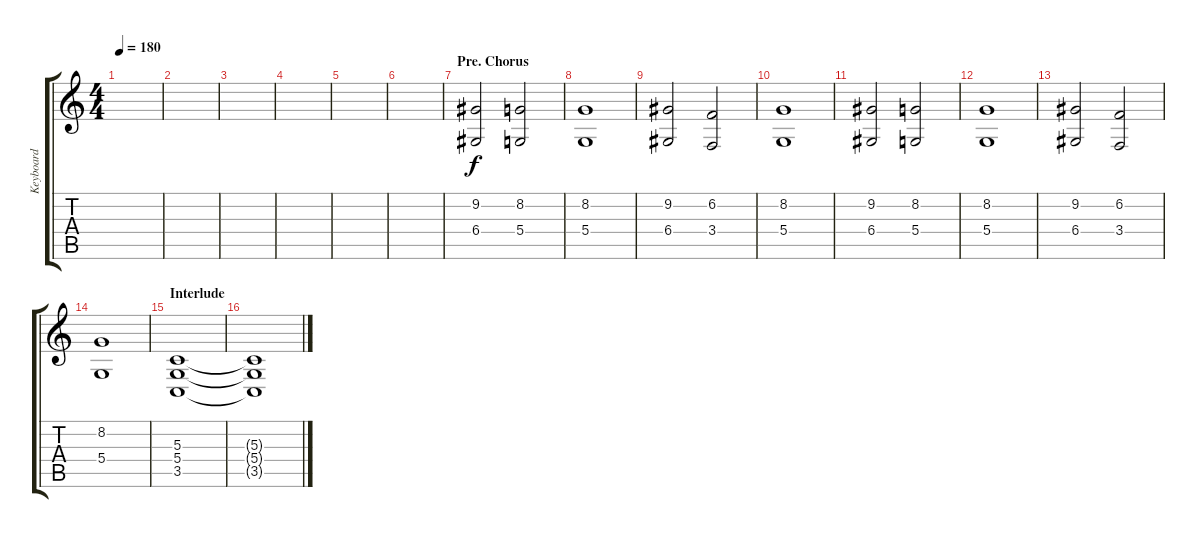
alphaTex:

\track ("Keyboard" "Keyboard") {instrument stringensemble1}
\staff {score tabs}
\tuning (E4 B3 G3 D3 A2 E2) {hide}
\ts (4 4)
\tempo 180
\clef g2
\ks c
|
|
|
|
|
|
\section ("" "Pre. Chorus")
(9.2 6.4).2 (8.2 5.4).2 |
(8.2 5.4).1 |
(9.2 6.4).2 (6.2 3.4).2 |
(8.2 5.4).1 |
(9.2 6.4).2 (8.2 5.4).2 |
(8.2 5.4).1 |
(9.2 6.4).2 (6.2 3.4).2 |
(8.2 5.4).1 |
\section ("" "Interlude")
(5.3 5.4 3.5).1 |
(5.3{t} 5.4{t} 3.5{t}).1
